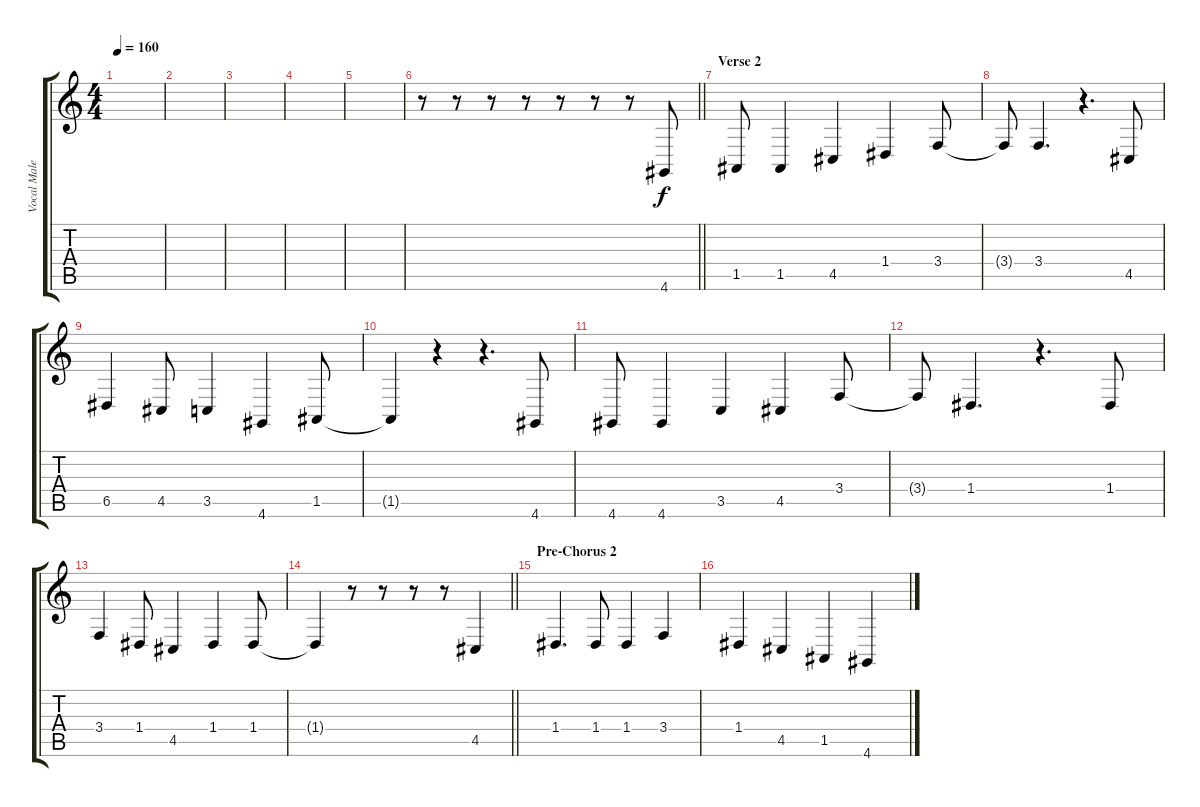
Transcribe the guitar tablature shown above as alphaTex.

\track ("Vocal Male" "Vocal Male") {instrument lead2sawtooth}
\staff {score tabs}
\tuning (E4 B3 G3 D3 A2 E2) {hide}
\ts (4 4)
\tempo 160
\clef g2
\ks c
|
|
|
|
|
\barLineRight lightlight
r.8 r.8 r.8 r.8 r.8 r.8 r.8 4.6.8 |
\section ("" "Verse 2")
1.5.8 1.5.4 4.5.4 1.4.4 3.4.8 |
3.4{t}.8 3.4.4{d} r.4{d} 4.5.8 |
6.5.4 4.5.8 3.5.4 4.6.4 1.5.8 |
1.5{t}.4 r.4 r.4{d} 4.6.8 |
4.6.8 4.6.4 3.5.4 4.5.4 3.4.8 |
3.4{t}.8 1.4.4{d} r.4{d} 1.4.8 |
3.4.4 1.4.8 4.5.4 1.4.4 1.4.8 |
\barLineRight lightlight
1.4{t}.4 r.8 r.8 r.8 r.8 4.5.4 |
\section ("" "Pre-Chorus 2")
1.4.4{d} 1.4.8 1.4.4 3.4.4 |
1.4.4 4.5.4 1.5.4 4.6.4
